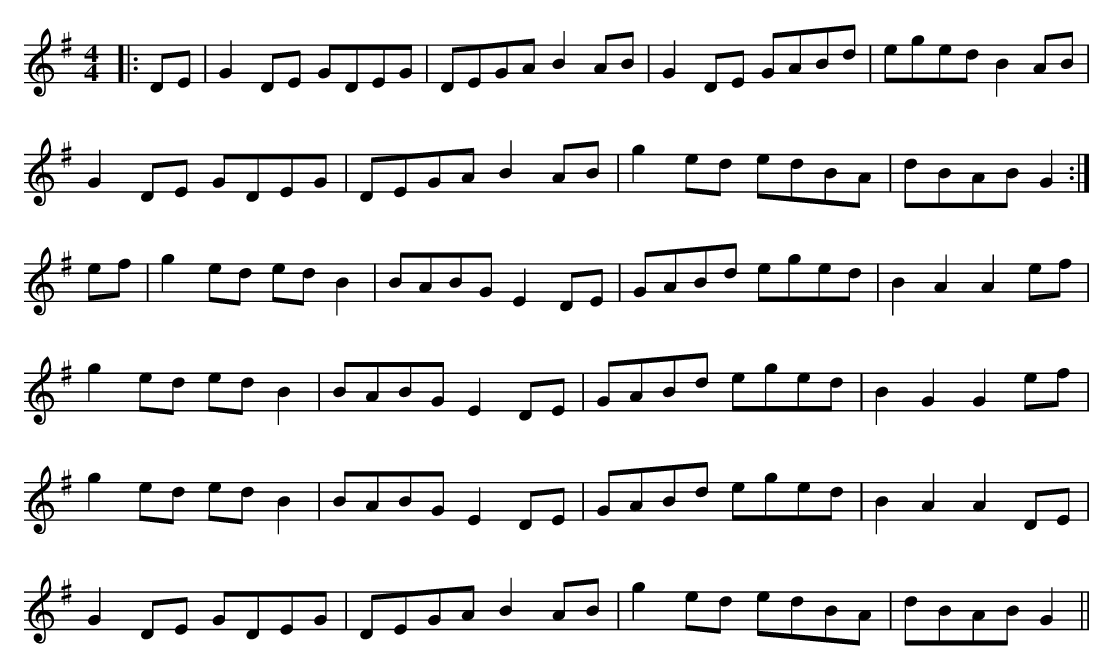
X:1
M:4/4
K:G
|:DE|G2 DE GDEG|DEGA B2 AB|G2 DE GABd|eged B2 AB|
G2 DE GDEG|DEGA B2 AB|g2 ed edBA|dBAB G2:|
ef|g2 ed ed B2|BABG E2 DE|GABd eged|B2 A2 A2 ef|
g2 ed ed B2|BABG E2 DE|GABd eged|B2 G2 G2 ef|
g2 ed ed B2|BABG E2 DE|GABd eged|B2 A2 A2 DE|
G2 DE GDEG|DEGA B2 AB|g2 ed edBA|dBAB G2||
